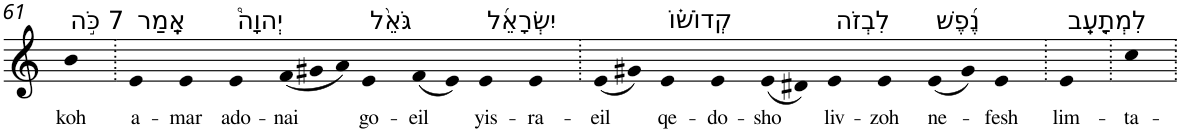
**kern	**text
*part1	*part1
*staff1	*staff1
*I"Piano	*
*I'Pno	*
!!LO:PB:g=z
*clefG2	*
*k[]	*
=61	=61
!LO:TX:a:t=7 כֹּ֣ה	!
!	!LO:LY:b
4b	koh
=62.	=62.
!LO:TX:a:t=אָֽמַר	!
!	!LO:LY:b
4e	a-
!	!LO:LY:b
4e	-mar
!LO:TX:a:t=יְהוָה֩	!
!	!LO:LY:b
4e	ado-
!	!LO:LY:b
(12f	-nai
12g#X	.
12a)	.
!LO:TX:a:t=גֹּאֵ֨ל	!
!	!LO:LY:b
4e	go-
!	!LO:LY:b
(8f	-eil
8e)	.
!LO:TX:a:t=יִשְׂרָאֵ֜ל	!
!	!LO:LY:b
4e	yis-
!	!LO:LY:b
4e	-ra-
=63.	=63.
!	!LO:LY:b
(8e	-eil
8g#X)	.
!LO:TX:a:t=קְדוֹשׁ֗וֹ	!
!	!LO:LY:b
4e	qe-
!	!LO:LY:b
4e	-do-
!	!LO:LY:b
(8e	-sho
8d#X)	.
!LO:TX:a:t=לִבְזֹה	!
!	!LO:LY:b
4e	liv-
!	!LO:LY:b
4e	-zoh
!LO:TX:a:t=נֶ֜פֶשׁ	!
!	!LO:LY:b
(8e	ne-
8g#)	.
!	!LO:LY:b
4e	-fesh
=64.	=64.
!LO:TX:a:t=לִמְתָ֤עֵֽב	!
!	!LO:LY:b
4e	lim-
=65.	=65.
!	!LO:LY:b
4cc	-ta-
=.	=.
*-	*-
